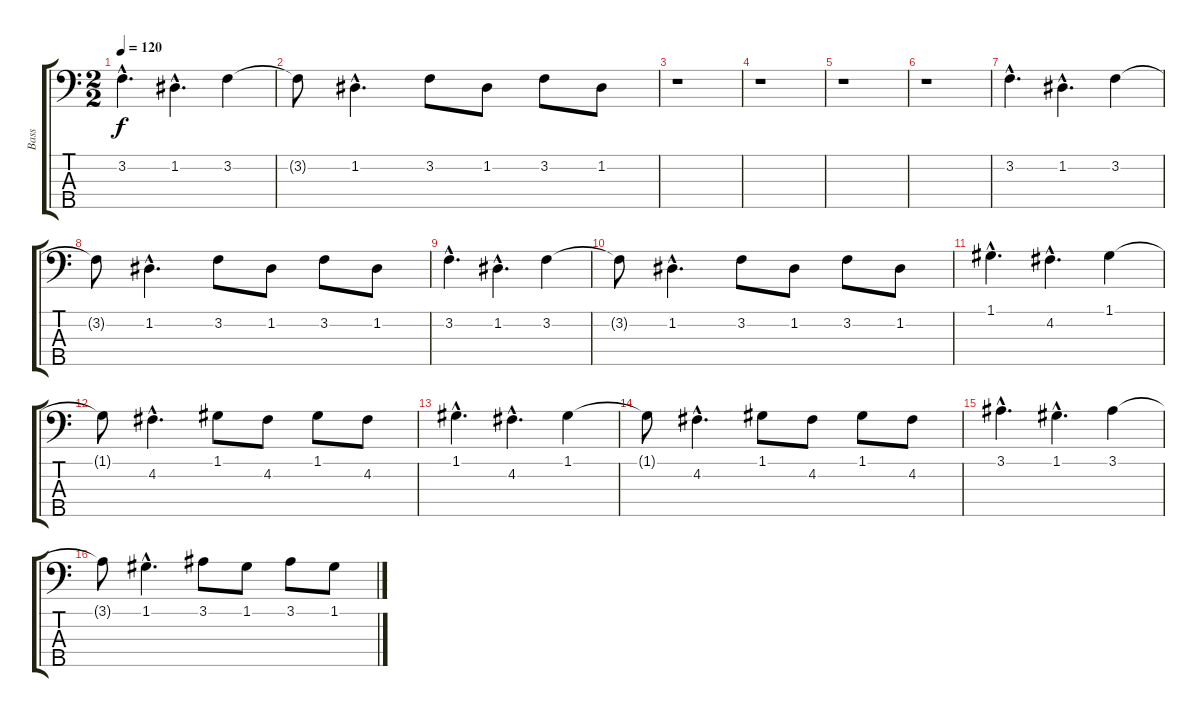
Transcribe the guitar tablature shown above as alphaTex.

\track ("Bass" "Bass") {instrument electricbassfinger}
\staff {score tabs}
\tuning (G2 D2 A1 E1 B0) {hide}
\ts (2 2)
\tempo 120
\clef f4
\ks c
3.2{hac}.4{d dy f} 1.2{hac}.4{d} 3.2.4 |
3.2{t}.8 1.2{hac}.4{d} 3.2.8 1.2.8 3.2.8 1.2.8 |
r.1 |
r.1 |
r.1 |
r.1 |
3.2{hac}.4{d volume 11} 1.2{hac}.4{d} 3.2.4 |
3.2{t}.8 1.2{hac}.4{d} 3.2.8 1.2.8 3.2.8 1.2.8 |
3.2{hac}.4{d} 1.2{hac}.4{d} 3.2.4 |
3.2{t}.8 1.2{hac}.4{d} 3.2.8 1.2.8 3.2.8 1.2.8 |
1.1{hac}.4{d volume 12} 4.2{hac}.4{d} 1.1.4 |
1.1{t}.8 4.2{hac}.4{d} 1.1.8 4.2.8 1.1.8 4.2.8 |
1.1{hac}.4{d} 4.2{hac}.4{d} 1.1.4 |
1.1{t}.8 4.2{hac}.4{d} 1.1.8 4.2.8 1.1.8 4.2.8 |
3.1{hac}.4{d volume 12} 1.1{hac}.4{d} 3.1.4 |
3.1{t}.8 1.1{hac}.4{d} 3.1.8 1.1.8 3.1.8 1.1.8
